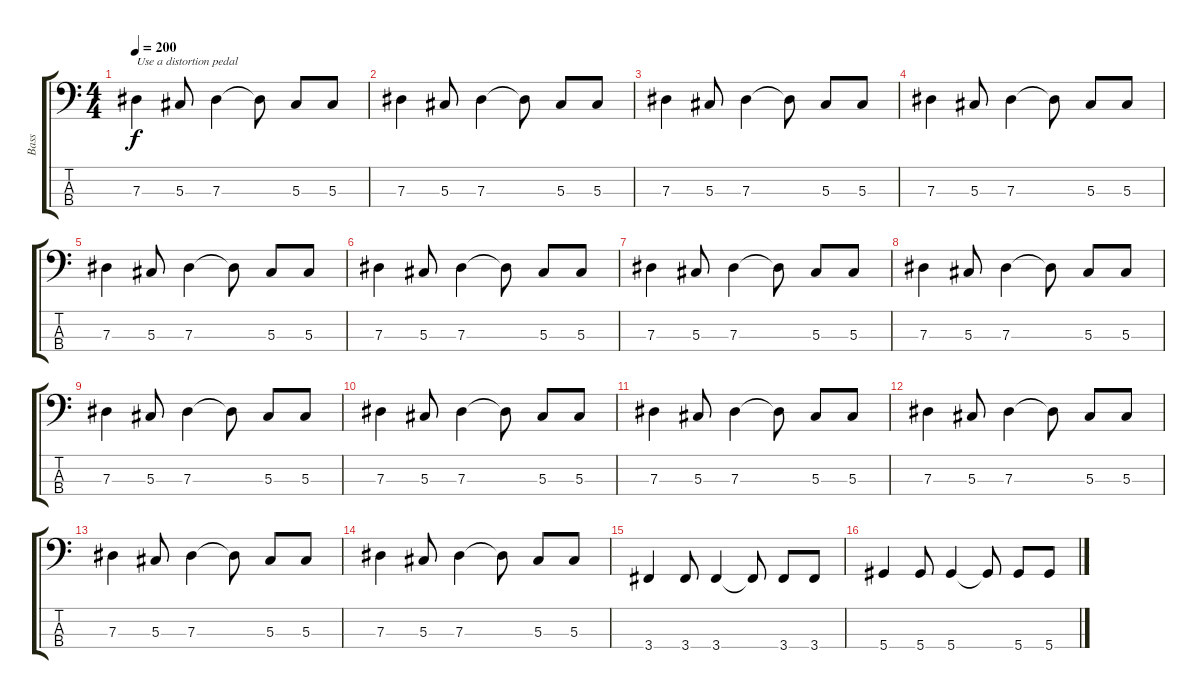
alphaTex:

\track ("Bass" "Bass") {instrument electricbasspick}
\staff {score tabs}
\tuning (Gb2 Db2 Ab1 Eb1) {hide}
\ts (4 4)
\tempo 200
\clef f4
\ks c
7.3.4{txt "Use a distortion pedal" dy f instrument electricbasspick} 5.3.8 7.3.4 7.3{t}.8 5.3.8 5.3.8 |
7.3.4 5.3.8 7.3.4 7.3{t}.8 5.3.8 5.3.8 |
7.3.4 5.3.8 7.3.4 7.3{t}.8 5.3.8 5.3.8 |
7.3.4 5.3.8 7.3.4 7.3{t}.8 5.3.8 5.3.8 |
7.3.4 5.3.8 7.3.4 7.3{t}.8 5.3.8 5.3.8 |
7.3.4 5.3.8 7.3.4 7.3{t}.8 5.3.8 5.3.8 |
7.3.4 5.3.8 7.3.4 7.3{t}.8 5.3.8 5.3.8 |
7.3.4 5.3.8 7.3.4 7.3{t}.8 5.3.8 5.3.8 |
7.3.4 5.3.8 7.3.4 7.3{t}.8 5.3.8 5.3.8 |
7.3.4 5.3.8 7.3.4 7.3{t}.8 5.3.8 5.3.8 |
7.3.4 5.3.8 7.3.4 7.3{t}.8 5.3.8 5.3.8 |
7.3.4 5.3.8 7.3.4 7.3{t}.8 5.3.8 5.3.8 |
7.3.4 5.3.8 7.3.4 7.3{t}.8 5.3.8 5.3.8 |
7.3.4 5.3.8 7.3.4 7.3{t}.8 5.3.8 5.3.8 |
3.4.4 3.4.8 3.4.4 3.4{t}.8 3.4.8 3.4.8 |
5.4.4 5.4.8 5.4.4 5.4{t}.8 5.4.8 5.4.8
